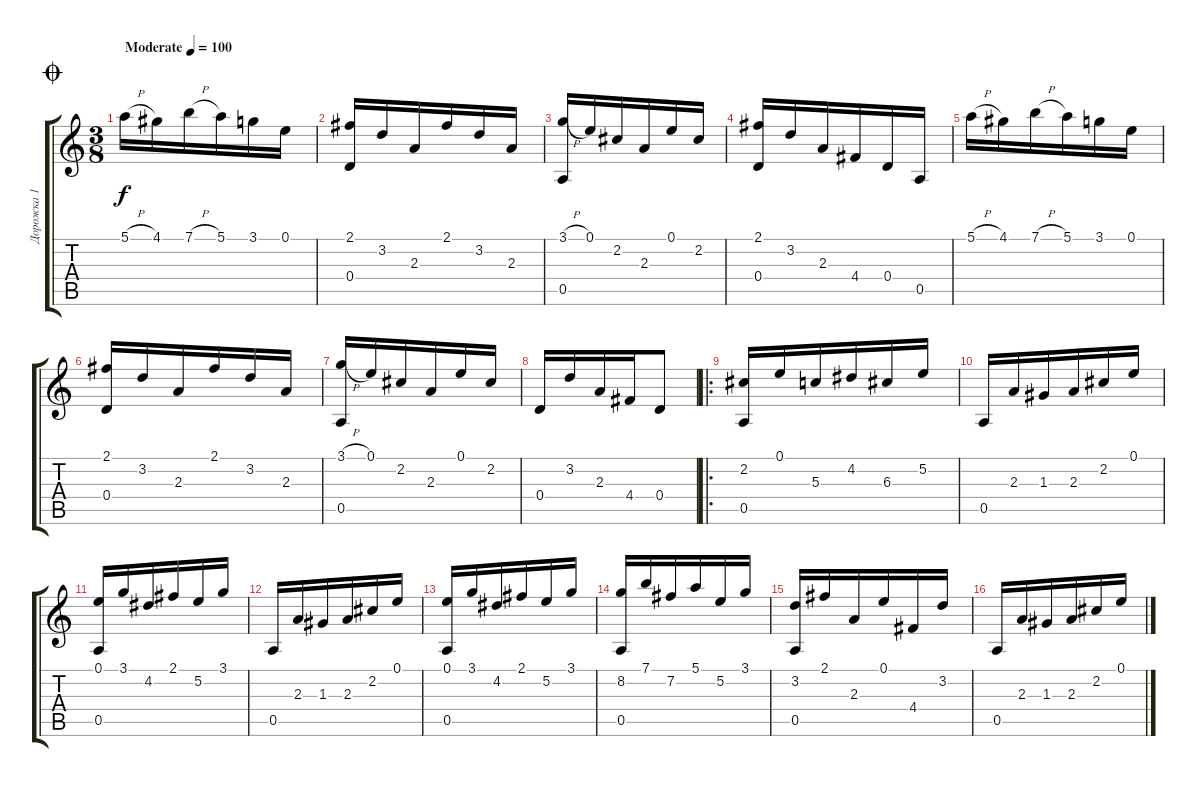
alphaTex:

\track ("Дорожка 1" "Дорожка 1") {instrument acousticguitarnylon}
\staff {score tabs}
\tuning (E4 B3 G3 D3 A2 E2) {hide}
\ts (3 8)
\jump coda
\tempo (100 "Moderate")
\clef g2
\ks c
5.1{h}.16{dy f instrument acousticguitarnylon} 4.1.16 7.1{h}.16 5.1.16 3.1.16 0.1.16 |
(2.1 0.4).16 3.2.16 2.3.16 2.1.16 3.2.16 2.3.16 |
(3.1{h} 0.5).16 0.1.16 2.2.16 2.3.16 0.1.16 2.2.16 |
(2.1 0.4).16 3.2.16 2.3.16 4.4.16 0.4.16 0.5.16 |
5.1{h}.16 4.1.16 7.1{h}.16 5.1.16 3.1.16 0.1.16 |
(2.1 0.4).16 3.2.16 2.3.16 2.1.16 3.2.16 2.3.16 |
(3.1{h} 0.5).16 0.1.16 2.2.16 2.3.16 0.1.16 2.2.16 |
0.4.16 3.2.16 2.3.16 4.4.16 0.4.8 |
\ro
(2.2 0.5).16 0.1.16 5.3.16 4.2.16 6.3.16 5.2.16 |
0.5.16 2.3.16 1.3.16 2.3.16 2.2.16 0.1.16 |
(0.1 0.5).16 3.1.16 4.2.16 2.1.16 5.2.16 3.1.16 |
0.5.16 2.3.16 1.3.16 2.3.16 2.2.16 0.1.16 |
(0.1 0.5).16 3.1.16 4.2.16 2.1.16 5.2.16 3.1.16 |
(8.2 0.5).16 7.1.16 7.2.16 5.1.16 5.2.16 3.1.16 |
(3.2 0.5).16 2.1.16 2.3.16 0.1.16 4.4.16 3.2.16 |
0.5.16 2.3.16 1.3.16 2.3.16 2.2.16 0.1.16
